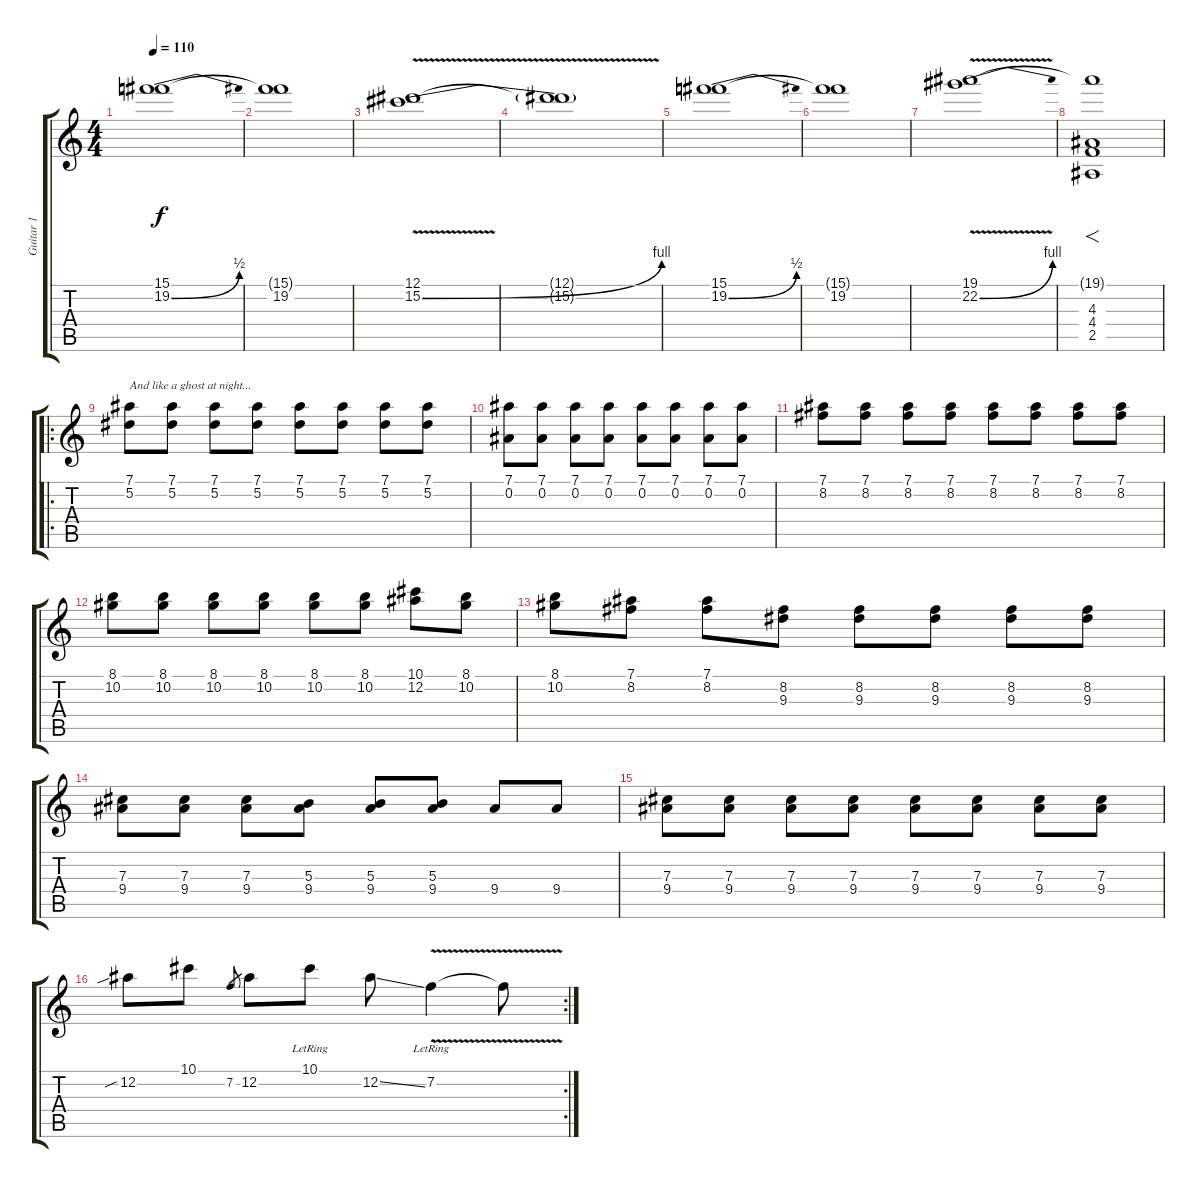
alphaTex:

\track ("Guitar 1" "Guitar 1") {instrument distortionguitar}
\staff {score tabs}
\tuning (Eb4 Bb3 Gb3 Db3 Ab2 Eb2) {hide}
\ts (4 4)
\tempo 110
\clef g2
\ks c
(15.1 19.2{be (bend 0 0 60 2)}).1{dy f volume 10} |
(15.1{t} 19.2).1 |
(12.1 15.2{be (bend 0 0 60 4) v}).1 |
(12.1{t} 15.2{t}).1 |
(15.1 19.2{be (bend 0 0 60 2)}).1{volume 10} |
(15.1{t} 19.2).1 |
(19.1 22.2{be (bend 0 0 60 4) v}).1 |
(19.1{t} 4.3 4.4 2.5).1{f volume 13} |
\ro
(7.1 5.2).8{txt "And like a ghost at night..." volume 10} (7.1 5.2).8 (7.1 5.2).8 (7.1 5.2).8 (7.1 5.2).8 (7.1 5.2).8 (7.1 5.2).8 (7.1 5.2).8 |
(7.1 0.2).8 (7.1 0.2).8 (7.1 0.2).8 (7.1 0.2).8 (7.1 0.2).8 (7.1 0.2).8 (7.1 0.2).8 (7.1 0.2).8 |
(7.1 8.2).8 (7.1 8.2).8 (7.1 8.2).8 (7.1 8.2).8 (7.1 8.2).8 (7.1 8.2).8 (7.1 8.2).8 (7.1 8.2).8 |
(8.1 10.2).8 (8.1 10.2).8 (8.1 10.2).8 (8.1 10.2).8 (8.1 10.2).8 (8.1 10.2).8 (10.1 12.2).8 (8.1 10.2).8 |
(8.1 10.2).8 (7.1 8.2).8 (7.1 8.2).8 (8.2 9.3).8 (8.2 9.3).8 (8.2 9.3).8 (8.2 9.3).8 (8.2 9.3).8 |
(7.3 9.4).8 (7.3 9.4).8 (7.3 9.4).8 (5.3 9.4).8 (5.3 9.4).8 (5.3 9.4).8 9.4.8 9.4.8 |
(7.3 9.4).8 (7.3 9.4).8 (7.3 9.4).8 (7.3 9.4).8 (7.3 9.4).8 (7.3 9.4).8 (7.3 9.4).8 (7.3 9.4).8 |
\rc 2
12.2{sib}.8 10.1.8 7.2.8{gr} 12.2.8 10.1{lr}.8 12.2{ss}.8 7.2{v lr}.4 7.2{t}.8
